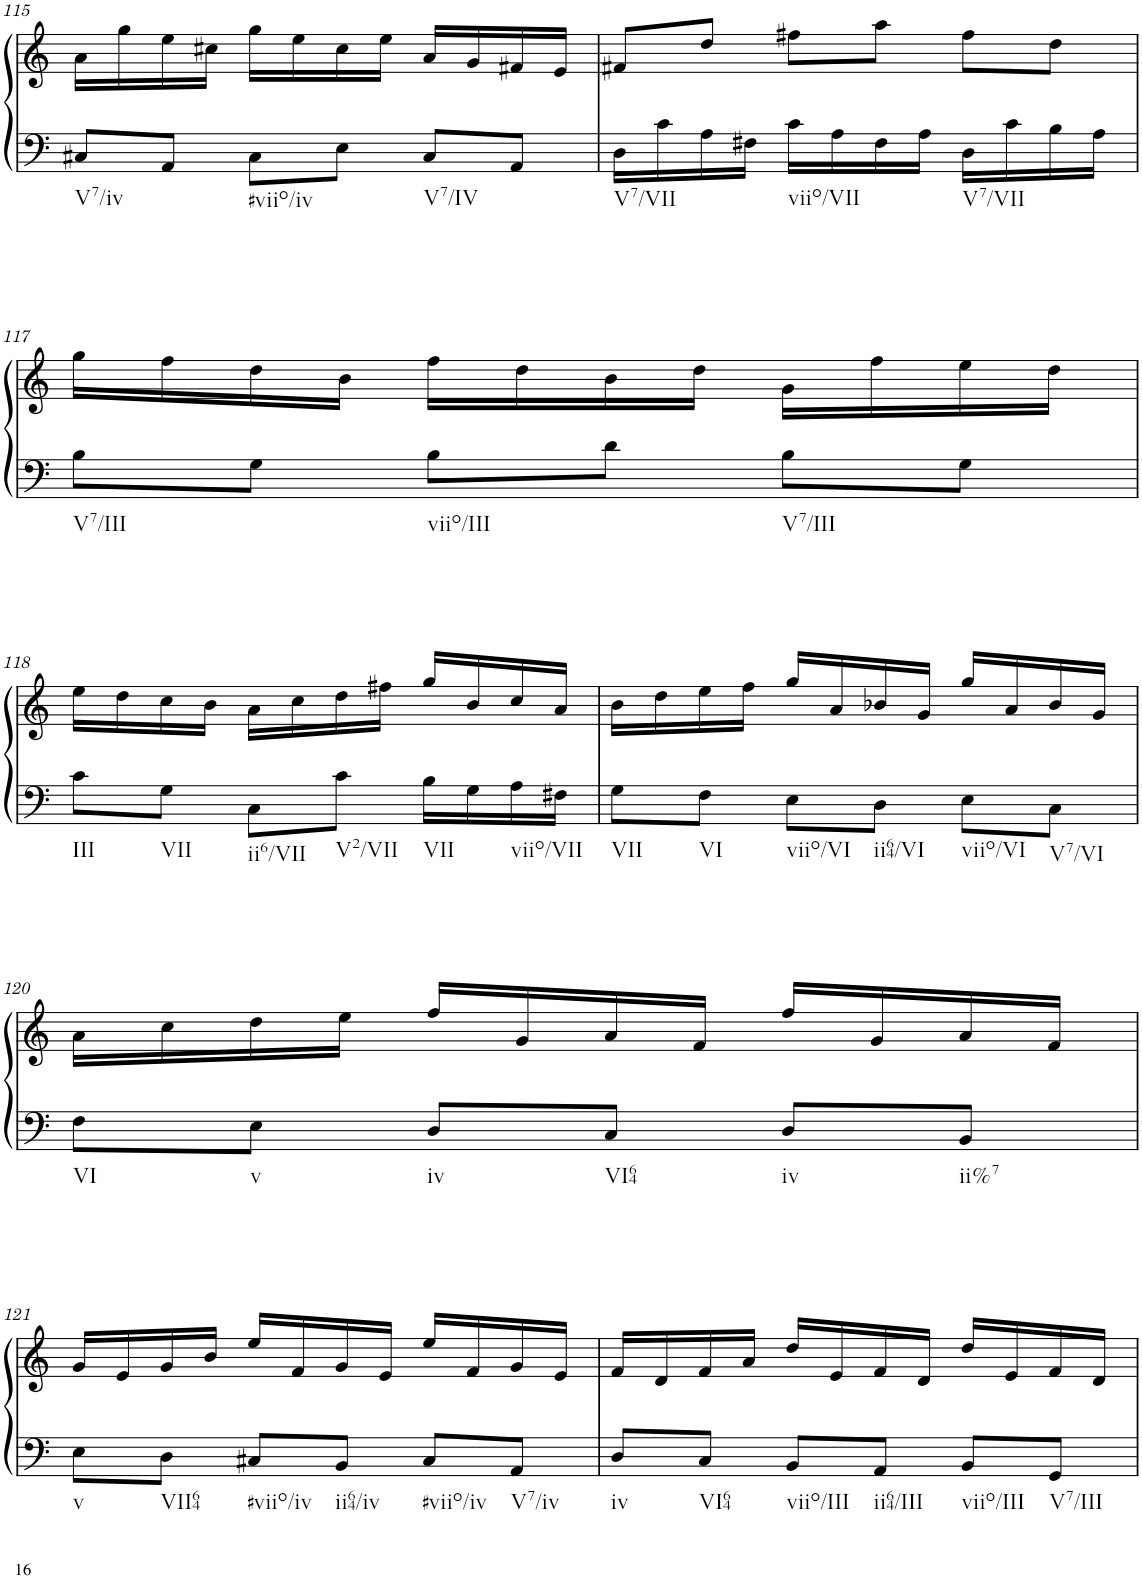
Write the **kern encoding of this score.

**kern	**kern
*part1	*part1
*staff2	*staff1
*I"Klavier linke Hand	*
!!LO:PB:g=z
*clefF4	*clefG2
*k[]	*k[]
*M3/4	*M3/4
=115	=115
!LO:TX:b:t=V7/iv	!
8C#X/L	16a\LL
.	16gg\
8AA/J	16ee\
.	16cc#X\JJ
!LO:TX:b:t=#viio/iv	!
8C#\L	16gg\LL
.	16ee\
8E\J	16cc#\
.	16ee\JJ
!LO:TX:b:t=V7/IV	!
8C#/L	16a/LL
.	16g/
8AA/J	16f#X/
.	16e/JJ
=116	=116
!LO:TX:b:t=V7/VII	!
16D\LL	8f#X/L
16c\	.
16A\	8dd/J
16F#X\JJ	.
!LO:TX:b:t=viio/VII	!
16c\LL	8ff#X\L
16A\	.
16F#\	8aa\J
16A\JJ	.
!LO:TX:b:t=V7/VII	!
16D\LL	8ff#\L
16c\	.
16B\	8dd\J
16A\JJ	.
!!LO:LB:g=z
=117	=117
!LO:TX:b:t=V7/III	!
8B\L	16gg\LL
.	16ff\
8G\J	16dd\
.	16b\JJ
!LO:TX:b:t=viio/III	!
8B\L	16ff\LL
.	16dd\
8d\J	16b\
.	16dd\JJ
!LO:TX:b:t=V7/III	!
8B\L	16g\LL
.	16ff\
8G\J	16ee\
.	16dd\JJ
!!LO:LB:g=z
=118	=118
!LO:TX:b:t=III	!
8c\L	16ee\LL
.	16dd\
!LO:TX:b:t=VII	!
8G\J	16cc\
.	16b\JJ
!LO:TX:b:t=ii6/VII	!
8C\L	16a\LL
.	16cc\
!LO:TX:b:t=V2/VII	!
8c\J	16dd\
.	16ff#X\JJ
!LO:TX:b:t=VII	!
16B\LL	16gg/LL
16G\	16b/
!LO:TX:b:t=viio/VII	!
16A\	16cc/
16F#X\JJ	16a/JJ
=119	=119
!LO:TX:b:t=VII	!
8G\L	16b\LL
.	16dd\
!LO:TX:b:t=VI	!
8F\J	16ee\
.	16ff\JJ
!LO:TX:b:t=viio/VI	!
8E\L	16gg/LL
.	16a/
!LO:TX:b:t=ii64/VI	!
8D\J	16b-X/
.	16g/JJ
!LO:TX:b:t=viio/VI	!
8E\L	16gg/LL
.	16a/
!LO:TX:b:t=V7/VI	!
8C\J	16b-/
.	16g/JJ
!!LO:LB:g=z
=120	=120
!LO:TX:b:t=VI	!
8F\L	16a\LL
.	16cc\
!LO:TX:b:t=v	!
8E\J	16dd\
.	16ee\JJ
!LO:TX:b:t=iv	!
8D/L	16ff/LL
.	16g/
!LO:TX:b:t=VI64	!
8C/J	16a/
.	16f/JJ
!LO:TX:b:t=iv	!
8D/L	16ff/LL
.	16g/
!LO:TX:b:t=ii%7	!
8BB/J	16a/
.	16f/JJ
!!LO:LB:g=z
=121	=121
!LO:TX:b:t=v	!
8E\L	16g/LL
.	16e/
!LO:TX:b:t=VII64	!
8D\J	16g/
.	16b/JJ
!LO:TX:b:t=#viio/iv	!
8C#X/L	16ee/LL
.	16f/
!LO:TX:b:t=ii64/iv	!
8BB/J	16g/
.	16e/JJ
!LO:TX:b:t=#viio/iv	!
8C#/L	16ee/LL
.	16f/
!LO:TX:b:t=V7/iv	!
8AA/J	16g/
.	16e/JJ
=122	=122
!LO:TX:b:t=iv	!
8D/L	16f/LL
.	16d/
!LO:TX:b:t=VI64	!
8C/J	16f/
.	16a/JJ
!LO:TX:b:t=viio/III	!
8BB/L	16dd/LL
.	16e/
!LO:TX:b:t=ii64/III	!
8AA/J	16f/
.	16d/JJ
!LO:TX:b:t=viio/III	!
8BB/L	16dd/LL
.	16e/
!LO:TX:b:t=V7/III	!
8GG/J	16f/
.	16d/JJ
=	=
*-	*-
